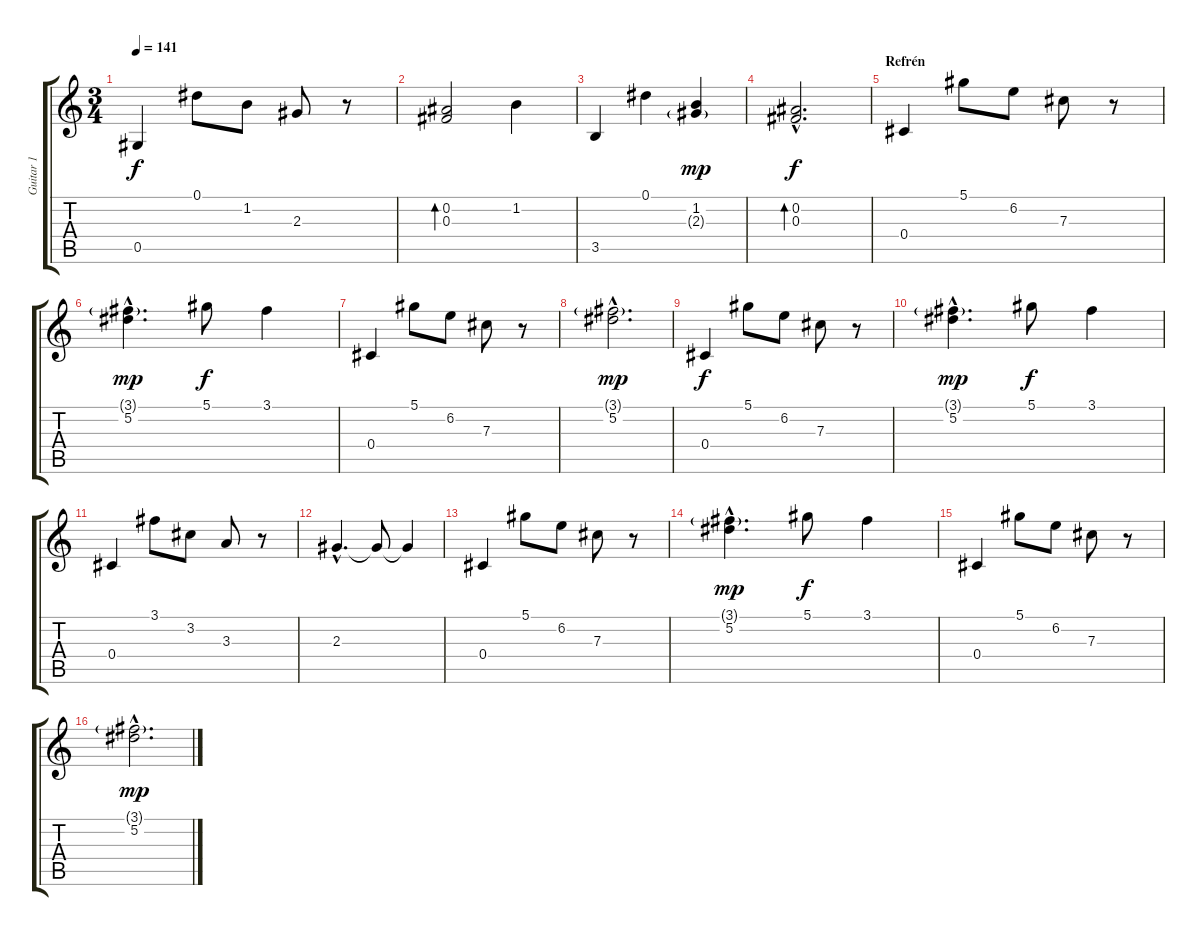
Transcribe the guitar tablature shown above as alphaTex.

\track ("Guitar 1" "Guitar 1") {instrument acousticguitarsteel}
\staff {score tabs}
\tuning (Eb4 Bb3 Gb3 Db3 Ab2 Eb2) {hide}
\ts (3 4)
\tempo 141
\clef g2
\ks c
0.5.4{dy f} 0.1.8 1.2.8 2.3.8 r.8 |
(0.2 0.3).2{bd 120} 1.2.4 |
3.5.4 0.1.4 (1.2 2.3{g}).4{dy mp} |
(0.2{hac} 0.3{hac}).2{d bd 120 dy f} |
\section ("" "Refrén")
0.4.4 5.1.8 6.2.8 7.3.8 r.8 |
(3.1{g hac} 5.2{hac}).4{d dy mp} 5.1.8{dy f} 3.1.4 |
0.4.4 5.1.8 6.2.8 7.3.8 r.8 |
(3.1{g hac} 5.2{hac}).2{d dy mp} |
0.4.4{dy f} 5.1.8 6.2.8 7.3.8 r.8 |
(3.1{g hac} 5.2{hac}).4{d dy mp} 5.1.8{dy f} 3.1.4 |
0.4.4 3.1.8 3.2.8 3.3.8 r.8 |
2.3{hac}.4{d} 2.3{t}.8 2.3{t}.4 |
0.4.4 5.1.8 6.2.8 7.3.8 r.8 |
(3.1{g hac} 5.2{hac}).4{d dy mp} 5.1.8{dy f} 3.1.4 |
0.4.4 5.1.8 6.2.8 7.3.8 r.8 |
(3.1{g hac} 5.2{hac}).2{d dy mp}
